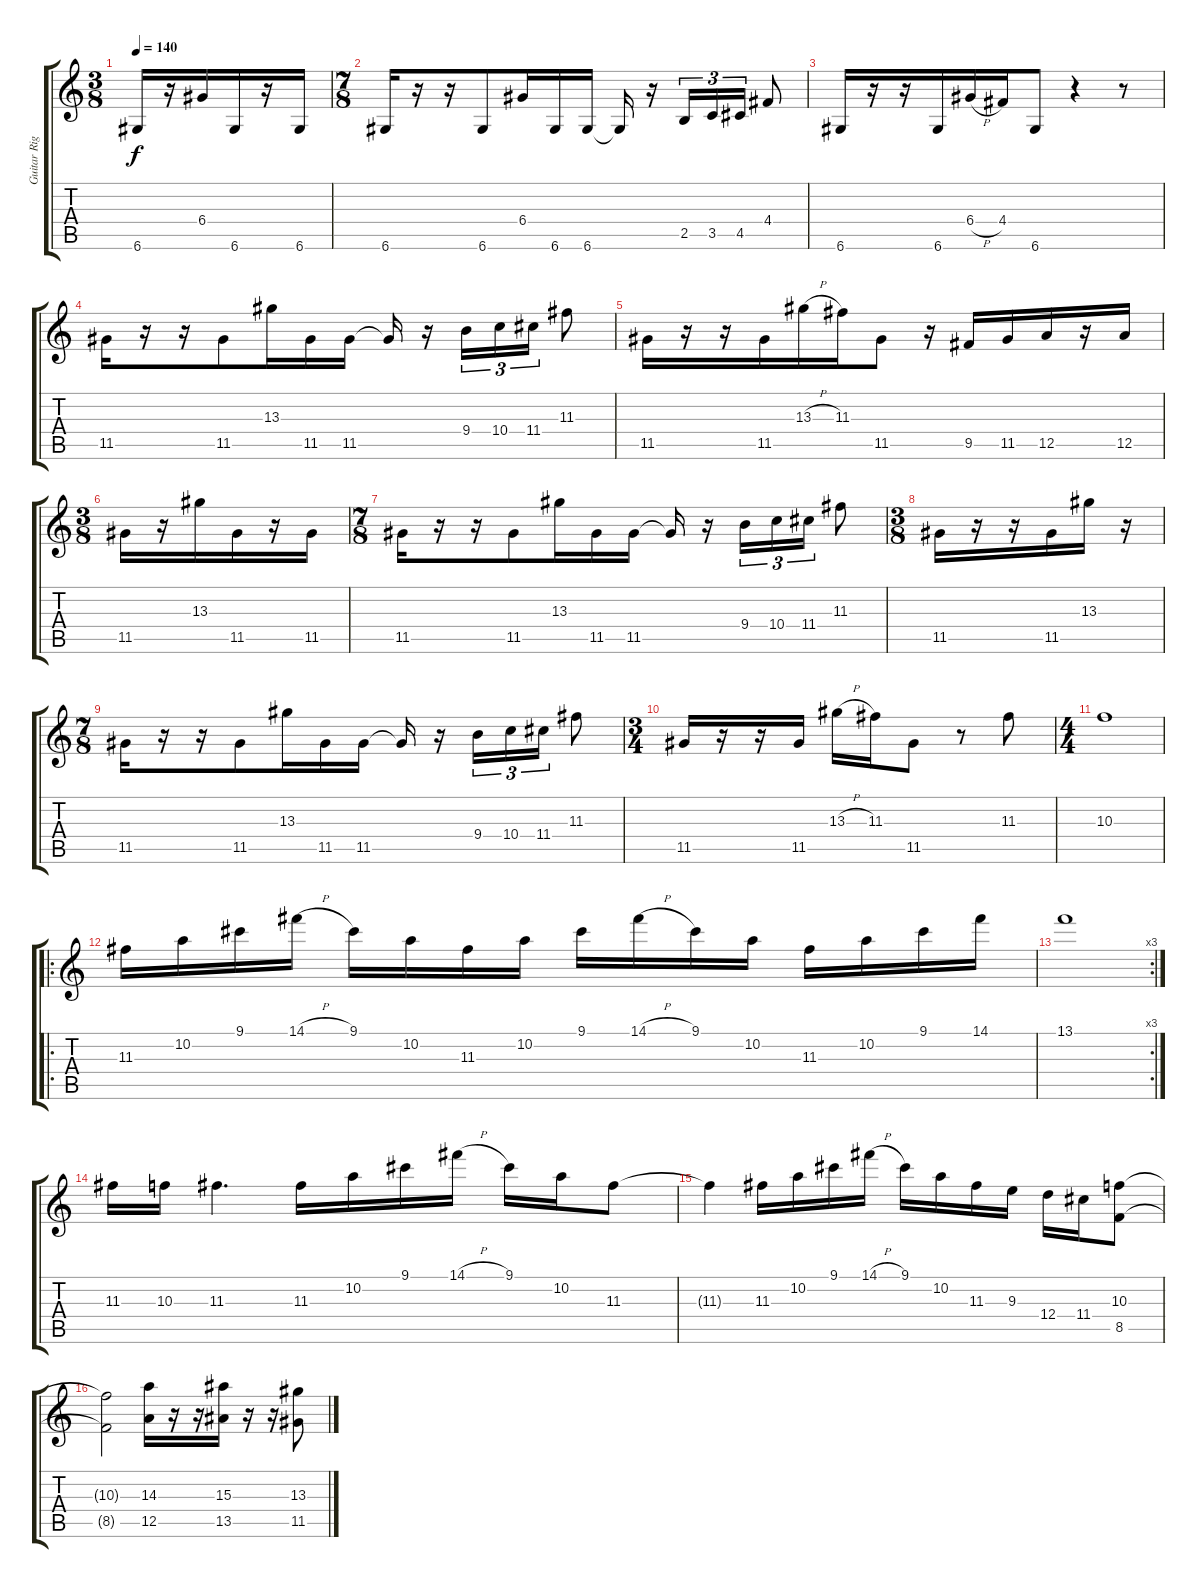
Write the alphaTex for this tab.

\track ("Guitar Right" "Guitar Rig") {instrument overdrivenguitar}
\staff {score tabs}
\tuning (E4 B3 G3 D3 A2 D2) {hide}
\ts (3 8)
\tempo 140
\clef g2
\ks c
6.6.16{dy f} r.16 6.4.16 6.6.16 r.16 6.6.16 |
\ts (7 8)
6.6.16 r.16 r.16 6.6.8 6.4.16 6.6.16 6.6.16 6.6{t}.16 r.16 2.5.16{tu (3 2)} 3.5.16{tu (3 2)} 4.5.16{tu (3 2)} 4.4.8 |
6.6.16 r.16 r.16 6.6.16 6.4{h}.16 4.4.16 6.6.8 r.4 r.8 |
11.5.16 r.16 r.16 11.5.8 13.3.16 11.5.16 11.5.16 11.5{t}.16 r.16 9.4.16{tu (3 2)} 10.4.16{tu (3 2)} 11.4.16{tu (3 2)} 11.3.8 |
11.5.16 r.16 r.16 11.5.16 13.3{h}.16 11.3.16 11.5.8 r.16 9.5.16 11.5.16 12.5.16 r.16 12.5.16 |
\ts (3 8)
11.5.16 r.16 13.3.16 11.5.16 r.16 11.5.16 |
\ts (7 8)
11.5.16 r.16 r.16 11.5.8 13.3.16 11.5.16 11.5.16 11.5{t}.16 r.16 9.4.16{tu (3 2)} 10.4.16{tu (3 2)} 11.4.16{tu (3 2)} 11.3.8 |
\ts (3 8)
11.5.16 r.16 r.16 11.5.16 13.3.16 r.16 |
\ts (7 8)
11.5.16 r.16 r.16 11.5.8 13.3.16 11.5.16 11.5.16 11.5{t}.16 r.16 9.4.16{tu (3 2)} 10.4.16{tu (3 2)} 11.4.16{tu (3 2)} 11.3.8 |
\ts (3 4)
11.5.16 r.16 r.16 11.5.16 13.3{h}.16 11.3.16 11.5.8 r.8 11.3.8 |
\ts (4 4)
10.3.1 |
\ro
11.3.16 10.2.16 9.1.16 14.1{h}.16 9.1.16 10.2.16 11.3.16 10.2.16 9.1.16 14.1{h}.16 9.1.16 10.2.16 11.3.16 10.2.16 9.1.16 14.1.16 |
\rc 3
13.1.1 |
11.3.16 10.3.16 11.3.4{d} 11.3.16 10.2.16 9.1.16 14.1{h}.16 9.1.16 10.2.16 11.3.8 |
11.3{t}.4 11.3.16 10.2.16 9.1.16 14.1{h}.16 9.1.16 10.2.16 11.3.16 9.3.16 12.4.16 11.4.16 (10.3 8.5).8 |
(10.3{t} 8.5{t}).2 (14.3 12.5).16 r.16 r.16 (15.3 13.5).16 r.16 r.16 (13.3 11.5).8
